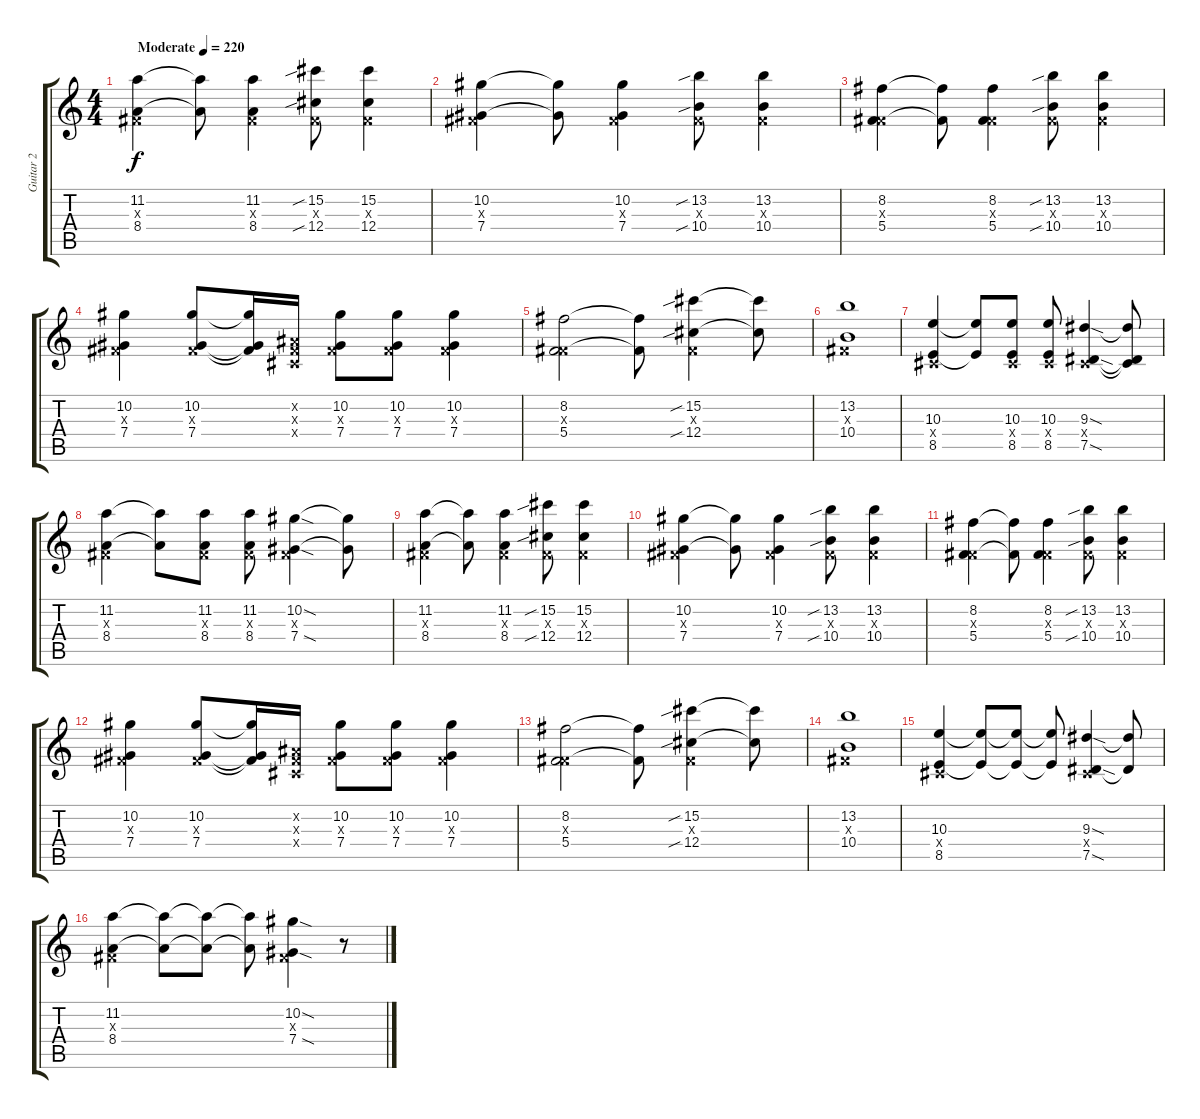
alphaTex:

\track ("Guitar 2" "Guitar 2") {instrument overdrivenguitar}
\staff {score tabs}
\tuning (Eb4 Bb3 Gb3 Db3 Ab2 Eb2) {hide}
\ts (4 4)
\tempo (220 "Moderate")
\clef g2
\ks c
(11.2 0.3{x} 8.4).4{dy f instrument overdrivenguitar} (11.2{t} 8.4{t}).8 (11.2 0.3{x} 8.4).4 (15.2{sib} 0.3{x} 12.4{sib}).8 (15.2 0.3{x} 12.4).4 |
(10.2 0.3{x} 7.4).4 (10.2{t} 7.4{t}).8 (10.2 0.3{x} 7.4).4 (13.2{sib} 0.3{x} 10.4{sib}).8 (13.2 0.3{x} 10.4).4 |
(8.2 0.3{x} 5.4).4 (8.2{t} 5.4{t}).8 (8.2 0.3{x} 5.4).4 (13.2{sib} 0.3{x} 10.4{sib}).8 (13.2 0.3{x} 10.4).4 |
(10.2 0.3{x} 7.4).4 (10.2 0.3{x} 7.4).8 (10.2{t} 0.3{t} 7.4{t}).16 (0.2{x} 0.3{x} 0.4{x}).16 (10.2 0.3{x} 7.4).8 (10.2 0.3{x} 7.4).8 (10.2 0.3{x} 7.4).4 |
(8.2 0.3{x} 5.4).2 (8.2{t} 5.4{t}).8 (15.2{sib} 0.3{x} 12.4{sib}).4 (15.2{t} 12.4{t}).8 |
(13.2 0.3{x} 10.4).1 |
(10.3 0.4{x} 8.5).4 (10.3{t} 8.5{t}).8 (10.3 0.4{x} 8.5).8 (10.3 0.4{x} 8.5).8 (9.3{sod} 0.4{x} 7.5{sod}).4 (9.3{t} 0.4{t} 7.5{t}).8 |
(11.2 0.3{x} 8.4).4 (11.2{t} 8.4{t}).8 (11.2 0.3{x} 8.4).8 (11.2 0.3{x} 8.4).8 (10.2{sod} 0.3{x} 7.4{sod}).4 (10.2{t} 7.4{t}).8 |
(11.2 0.3{x} 8.4).4 (11.2{t} 8.4{t}).8 (11.2 0.3{x} 8.4).4 (15.2{sib} 0.3{x} 12.4{sib}).8 (15.2 0.3{x} 12.4).4 |
(10.2 0.3{x} 7.4).4 (10.2{t} 7.4{t}).8 (10.2 0.3{x} 7.4).4 (13.2{sib} 0.3{x} 10.4{sib}).8 (13.2 0.3{x} 10.4).4 |
(8.2 0.3{x} 5.4).4 (8.2{t} 5.4{t}).8 (8.2 0.3{x} 5.4).4 (13.2{sib} 0.3{x} 10.4{sib}).8 (13.2 0.3{x} 10.4).4 |
(10.2 0.3{x} 7.4).4 (10.2 0.3{x} 7.4).8 (10.2{t} 0.3{t} 7.4{t}).16 (0.2{x} 0.3{x} 0.4{x}).16 (10.2 0.3{x} 7.4).8 (10.2 0.3{x} 7.4).8 (10.2 0.3{x} 7.4).4 |
(8.2 0.3{x} 5.4).2 (8.2{t} 5.4{t}).8 (15.2{sib} 0.3{x} 12.4{sib}).4 (15.2{t} 12.4{t}).8 |
(13.2 0.3{x} 10.4).1 |
(10.3 0.4{x} 8.5).4 (10.3{t} 8.5{t}).8 (10.3{t} 8.5{t}).8 (10.3{t} 8.5{t}).8 (9.3{sod} 0.4{x} 7.5{sod}).4 (9.3{t} 7.5{t}).8 |
(11.2 0.3{x} 8.4).4 (11.2{t} 8.4{t}).8 (11.2{t} 8.4{t}).8 (11.2{t} 8.4{t}).8 (10.2{sod} 0.3{x} 7.4{sod}).4 r.8
